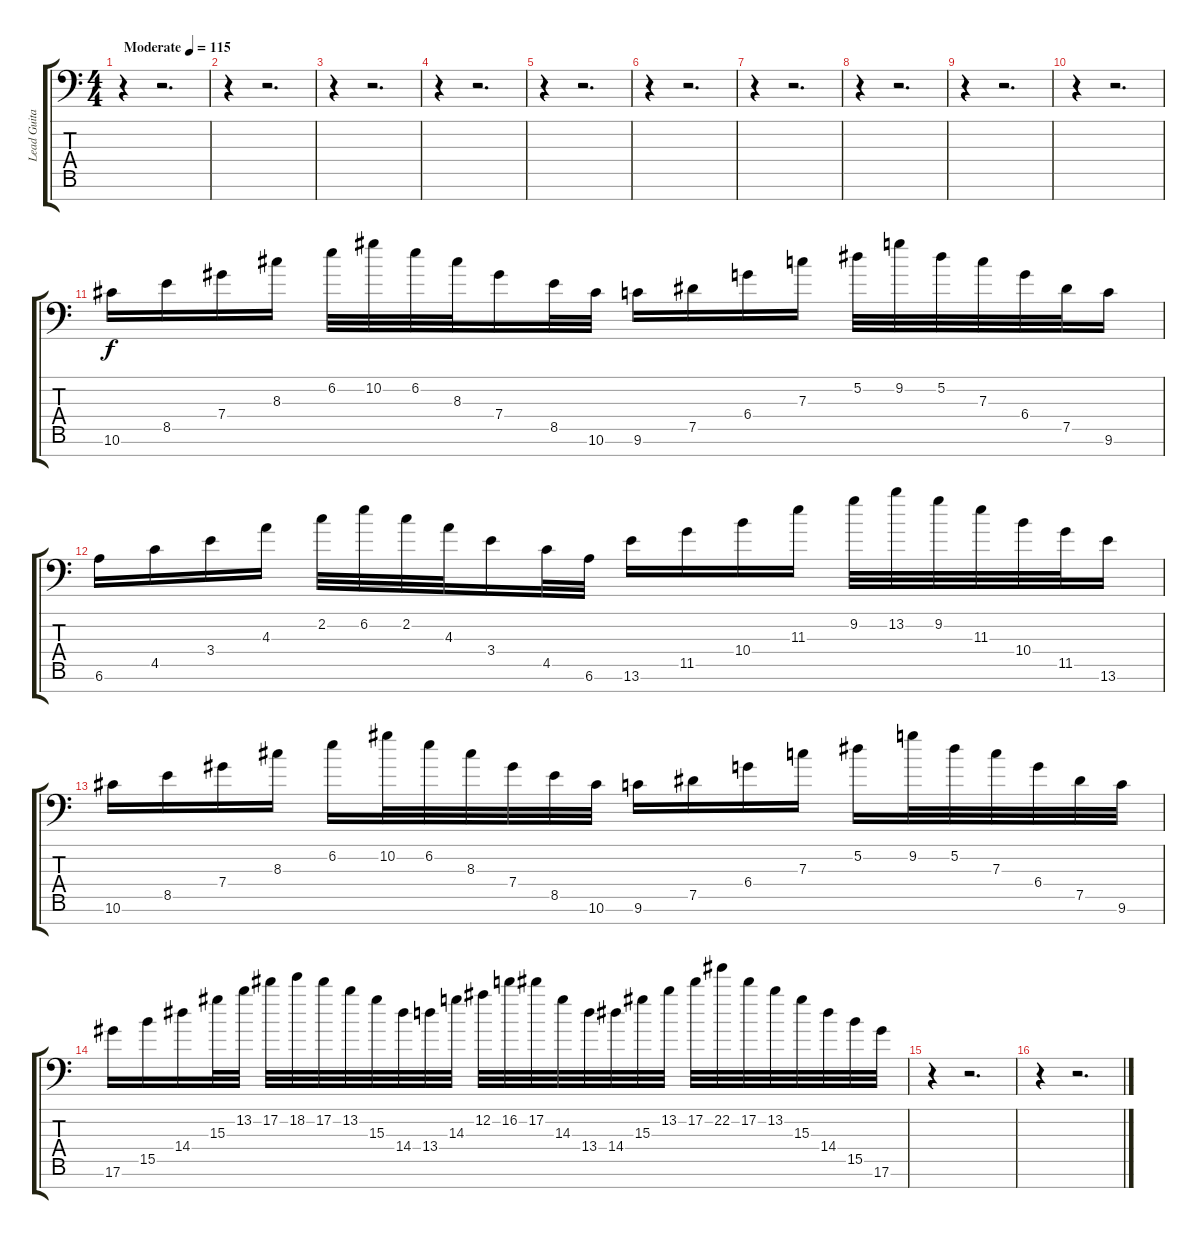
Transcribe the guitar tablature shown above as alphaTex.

\track ("Lead Guitar" "Lead Guita") {instrument distortionguitar}
\staff {score tabs}
\tuning (Eb4 Bb3 F3 Db3 Ab2 Eb2 Ab1) {hide}
\ts (4 4)
\tempo (115 "Moderate")
\clef f4
\ks c
r.4{dy f instrument distortionguitar} r.2{d} |
r.4 r.2{d} |
r.4 r.2{d} |
r.4 r.2{d} |
r.4 r.2{d} |
r.4 r.2{d} |
r.4 r.2{d} |
r.4 r.2{d} |
r.4 r.2{d} |
r.4 r.2{d} |
10.6.16 8.5.16 7.4.16 8.3.16 6.2.32 10.2.32 6.2.32 8.3.32 7.4.16 8.5.32 10.6.32 9.6.16 7.5.16 6.4.16 7.3.16 5.2.32 9.2.32 5.2.32 7.3.32 6.4.32 7.5.32 9.6.16 |
6.6.16 4.5.16 3.4.16 4.3.16 2.2.32 6.2.32 2.2.32 4.3.32 3.4.16 4.5.32 6.6.32 13.6.16 11.5.16 10.4.16 11.3.16 9.2.32 13.2.32 9.2.32 11.3.32 10.4.32 11.5.32 13.6.16 |
10.6.16 8.5.16 7.4.16 8.3.16 6.2.16 10.2.32 6.2.32 8.3.32 7.4.32 8.5.32 10.6.32 9.6.16 7.5.16 6.4.16 7.3.16 5.2.16 9.2.32 5.2.32 7.3.32 6.4.32 7.5.32 9.6.32 |
17.6.16 15.5.16 14.4.16 15.3.32 13.2.32 17.2.32 18.2.32 17.2.32 13.2.32 15.3.32 14.4.32 13.4.32 14.3.32 12.2.32 16.2.32 17.2.32 14.3.32 13.4.32 14.4.32 15.3.32 13.2.32 17.2.32 22.2.32 17.2.32 13.2.32 15.3.32 14.4.32 15.5.32 17.6.32 |
r.4 r.2{d} |
r.4 r.2{d}
